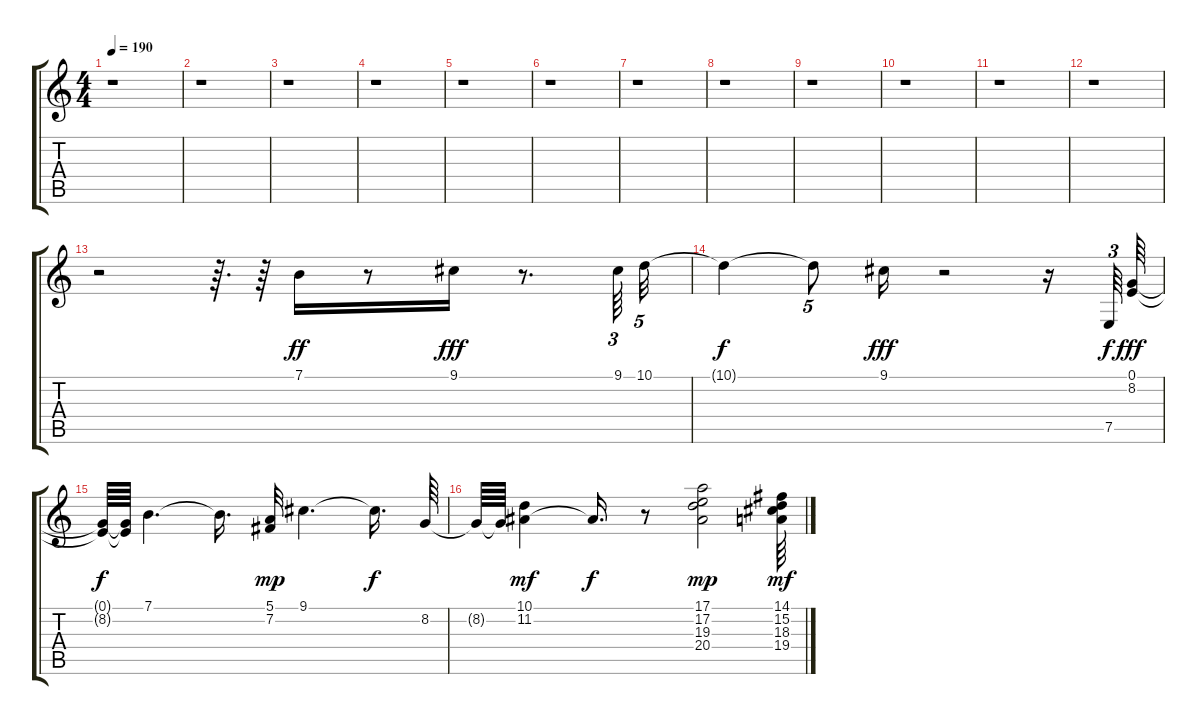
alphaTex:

\track "" {instrument acousticgrandpiano}
\staff {score tabs}
\tuning (E4 B3 G3 D3 A2 E2) {hide}
\ts (4 4)
\tempo 190
\clef g2
\ks c
r.1{dy f} |
r.1 |
r.1 |
r.1 |
r.1 |
r.1 |
r.1 |
r.1 |
r.1 |
r.1 |
r.1 |
r.1 |
r.2 r.64{d} r.64 7.1.16{dy ff} r.8 9.1.16{dy fff} r.8{d} 9.1.64{tu (3 2)} 10.1.32{tu (5 4)} |
10.1{t}.4{dy f} 10.1{t}.8{tu (5 4)} 9.1.16{dy fff} r.2 r.16 7.5.64{tu (3 2) dy f} (0.1 8.2).64{dy fff} |
(0.1{t} 8.2{t}).64{dy f} (0.1{t} 8.2{t}).64 7.1.4{d} 7.1{t}.16{d} (5.1 7.2).32{dy mp} 9.1.4{d} 9.1{t}.16{d dy f} 8.2.64 |
8.2{t}.64 8.2{t}.64 (10.1 11.2).4{dy mf} 11.2{t}.16{d dy f} r.8 (17.1 17.2 19.3 20.4).2{dy mp} (14.1 15.2 18.3 19.4).64{dy mf}
